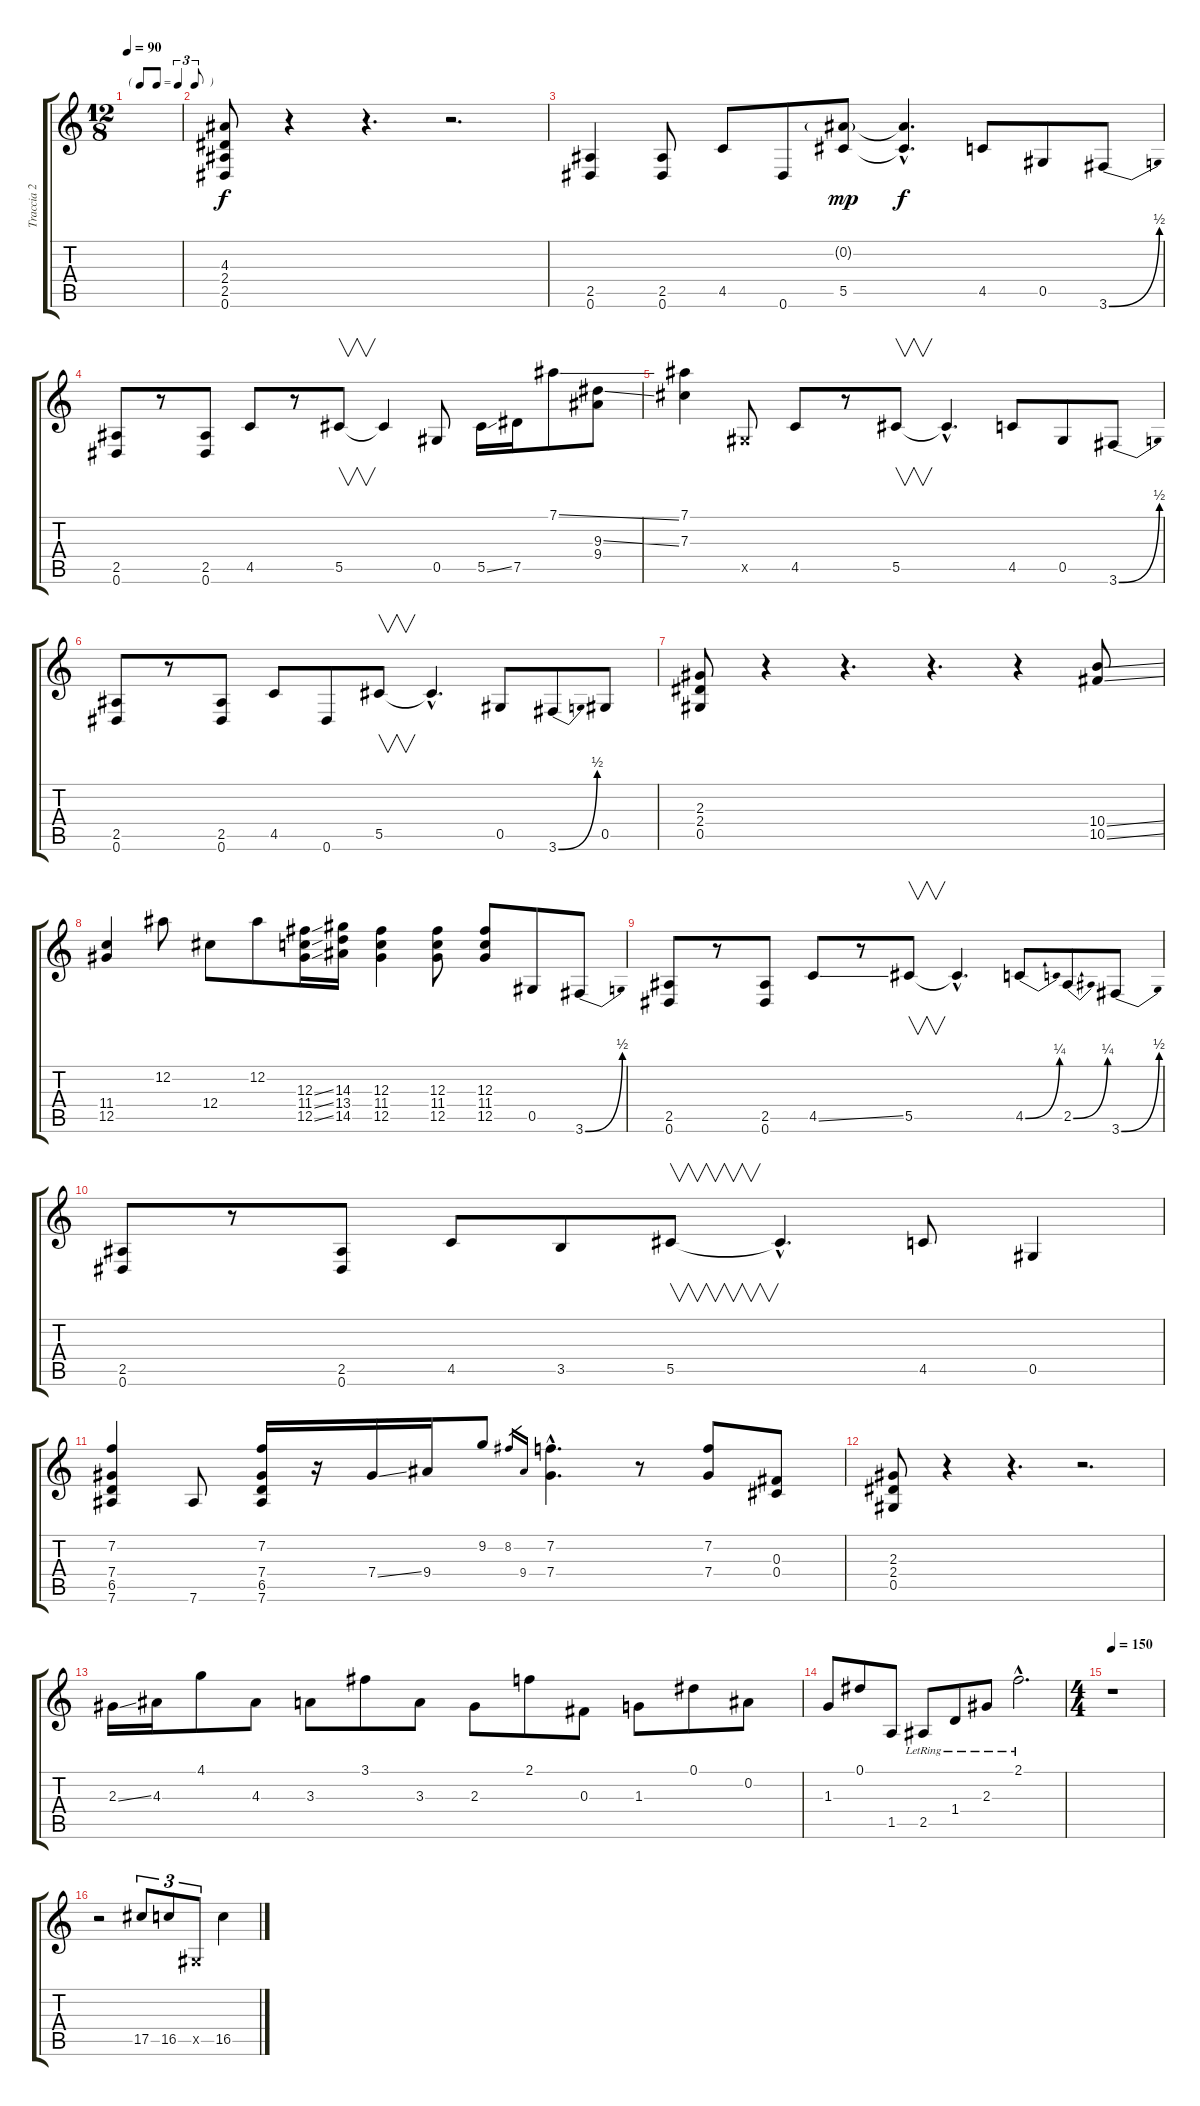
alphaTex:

\track ("Traccia 2" "Traccia 2") {instrument overdrivenguitar}
\staff {score tabs}
\tuning (Eb4 Bb3 Gb3 Db3 Ab2 Eb2) {hide}
\ts (12 8)
\tf triplet8th
\tempo 90
\clef g2
\ks c
|
(4.3 2.4 2.5 0.6).8 r.4 r.4{d} r.2{d} |
(2.5 0.6).4 (2.5 0.6).8 4.5.8 0.6.8 (0.2{g} 5.5).8{dy mp} (0.2{hac t} 5.5{hac t}).4{d dy f} 4.5.8 0.5.8 3.6{be (bend 0 0 60 2)}.8 |
(2.5 0.6).8 r.8 (2.5 0.6).8 4.5.8 r.8 5.5.8{v} 5.5{t}.4 0.5.8 5.5{ss}.16 7.5.16 7.1{ss}.8 (9.3{ss} 9.4).8 |
(7.1 7.3).4 0.5{x}.8 4.5.8 r.8 5.5.8{v} 5.5{hac t}.4{d} 4.5.8 0.5.8 3.6{be (bend 0 0 60 2)}.8 |
(2.5 0.6).8 r.8 (2.5 0.6).8 4.5.8 0.6.8 5.5.8{v} 5.5{hac t}.4{d} 0.5.8 3.6{be (bend 0 0 60 2)}.8 0.5.8 |
(2.3 2.4 0.5).8 r.4 r.4{d} r.4{d} r.4 (10.4{ss} 10.5{ss}).8 |
(11.4 12.5).4 12.2.8 12.4.8 12.2.8 (12.3{ss} 11.4{ss} 12.5{ss}).16 (14.3 13.4 14.5).16 (12.3 11.4 12.5).4 (12.3 11.4 12.5).8 (12.3 11.4 12.5).8 0.5.8 3.6{be (bend 0 0 60 2)}.8 |
(2.5 0.6).8 r.8 (2.5 0.6).8 4.5{ss}.8 r.8 5.5.8{v} 5.5{hac t}.4{d} 4.5{be (bend 0 0 60 1)}.8 2.5{be (bend 0 0 60 1)}.8 3.6{be (bend 0 0 60 2)}.8 |
(2.5 0.6).8 r.8 (2.5 0.6).8 4.5.8 3.5.8 5.5.8{v} 5.5{hac t}.4{d} 4.5.8 0.5.4 |
(7.2 7.4 6.5 7.6).4 7.6.8 (7.2 7.4 6.5 7.6).16 r.16 7.4{ss}.16 9.4.16 9.2.8 8.2.16{gr} 9.4.16{gr} (7.2{hac} 7.4{hac}).4{d} r.8 (7.2 7.4).8 (0.3 0.4).8 |
(2.3 2.4 0.5).8 r.4 r.4{d} r.2{d} |
2.3{ss}.16 4.3.16 4.1.8 4.3.8 3.3.8 3.1.8 3.3.8 2.3.8 2.1.8 0.3.8 1.3.8 0.1.8 0.2.8 |
1.3.8 0.1.8 1.5.8 2.5{lr}.8 1.4{lr}.8 2.3{lr}.8 2.1{hac lr}.2{d} |
\ts (4 4)
\tempo 150
r.1 |
r.2 17.5.8{tu (3 2)} 16.5.8{tu (3 2)} 0.5{x}.8{tu (3 2)} 16.5{ss}.4
